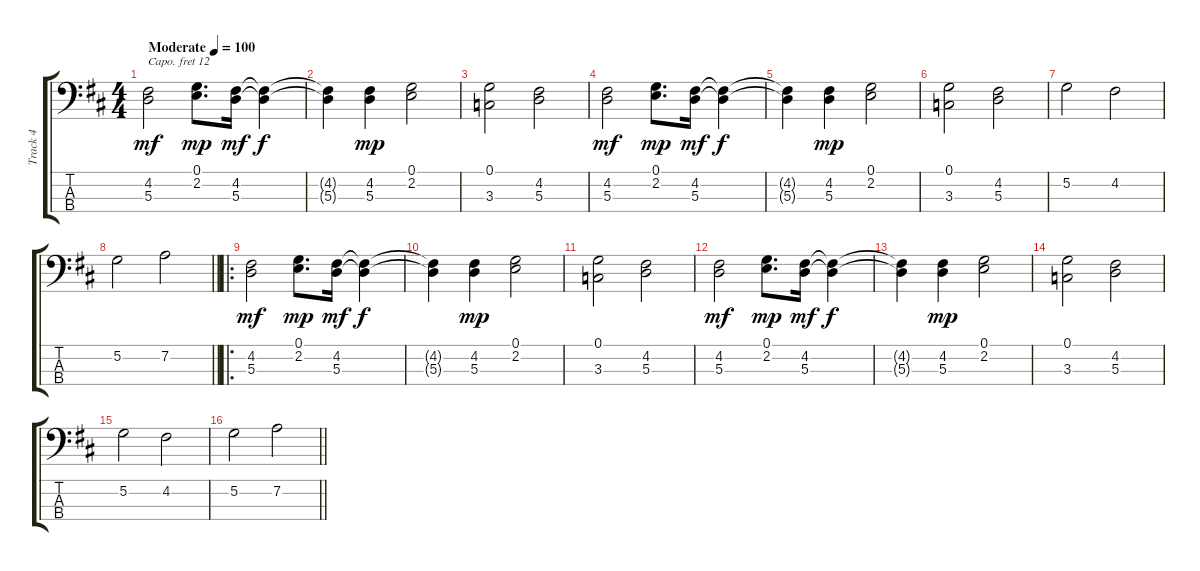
\track ("Track 4" "Track 4") {instrument reedorgan}
\staff {score tabs}
\capo 12
\tuning (G2 D2 A1 E1) {hide}
\ts (4 4)
\tempo (100 "Moderate")
\clef f4
\ks d
(4.2 5.3).2{dy mf instrument reedorgan} (0.1 2.2).8{d dy mp} (4.2 5.3).16{dy mf} (4.2{t} 5.3{t}).4{dy f} |
(4.2{t} 5.3{t}).4 (4.2 5.3).4{dy mp} (0.1 2.2).2 |
(0.1 3.3).2 (4.2 5.3).2 |
(4.2 5.3).2{dy mf} (0.1 2.2).8{d dy mp} (4.2 5.3).16{dy mf} (4.2{t} 5.3{t}).4{dy f} |
(4.2{t} 5.3{t}).4 (4.2 5.3).4{dy mp} (0.1 2.2).2 |
(0.1 3.3).2 (4.2 5.3).2 |
5.2.2 4.2.2 |
\barLineRight lightlight
5.2.2 7.2.2 |
\ro
(4.2 5.3).2{dy mf} (0.1 2.2).8{d dy mp} (4.2 5.3).16{dy mf} (4.2{t} 5.3{t}).4{dy f} |
(4.2{t} 5.3{t}).4 (4.2 5.3).4{dy mp} (0.1 2.2).2 |
(0.1 3.3).2 (4.2 5.3).2 |
(4.2 5.3).2{dy mf} (0.1 2.2).8{d dy mp} (4.2 5.3).16{dy mf} (4.2{t} 5.3{t}).4{dy f} |
(4.2{t} 5.3{t}).4 (4.2 5.3).4{dy mp} (0.1 2.2).2 |
(0.1 3.3).2 (4.2 5.3).2 |
5.2.2 4.2.2 |
\barLineRight lightlight
5.2.2 7.2.2
